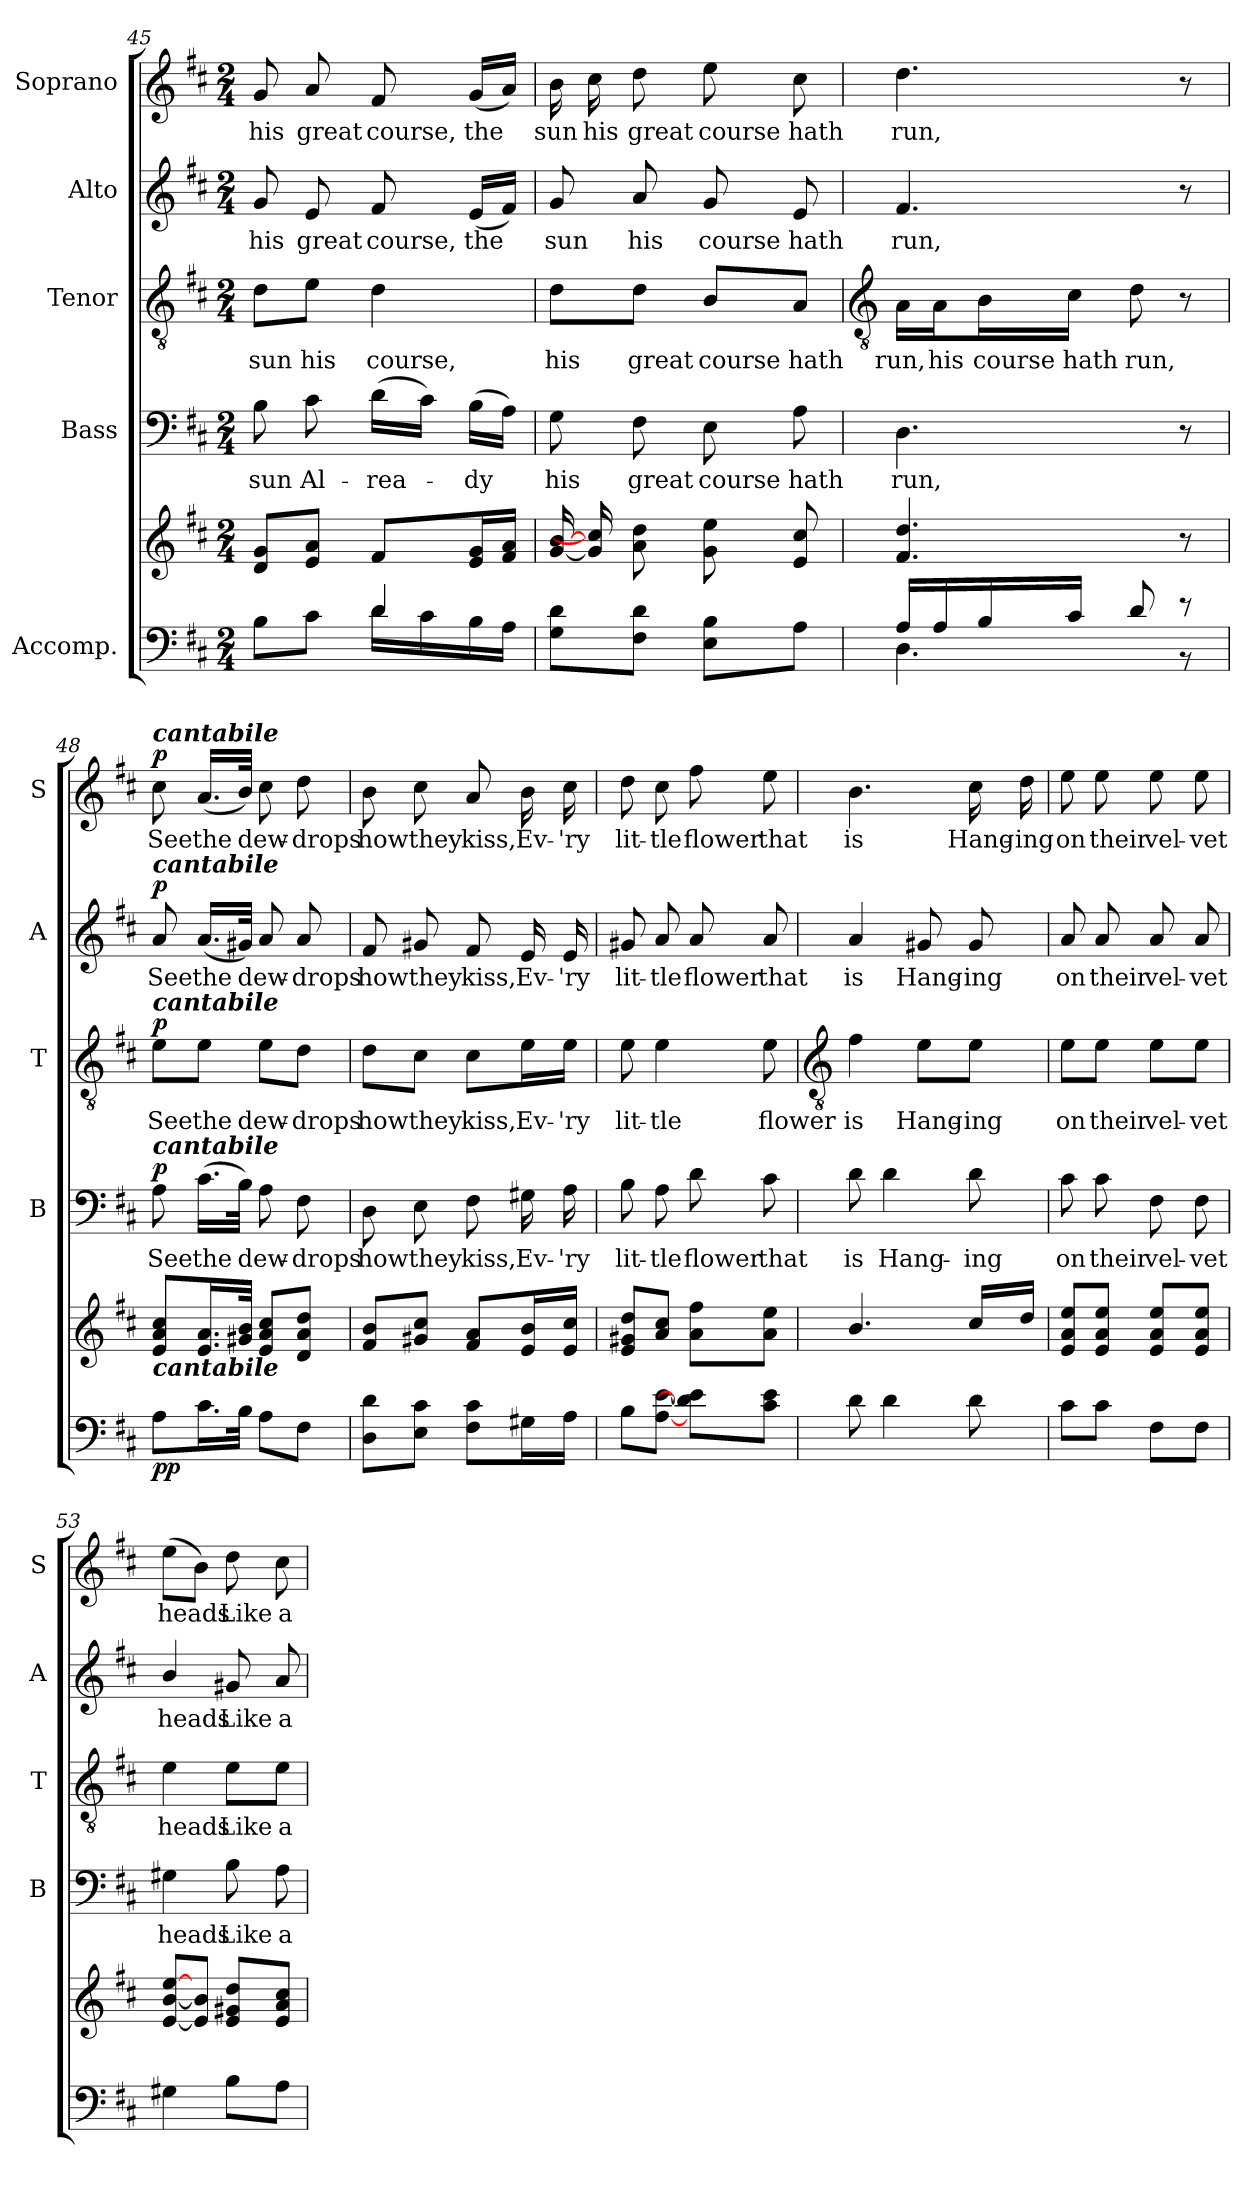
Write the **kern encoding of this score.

**kern	**kern	**dynam	**kern	**text	**dynam	**kern	**text	**dynam	**kern	**text	**dynam	**kern	**text	**dynam
*part5	*part5	*part5	*part4	*part4	*part4	*part3	*part3	*part3	*part2	*part2	*part2	*part1	*part1	*part1
*staff6	*staff5	*staff5/6	*staff4	*staff4	*staff4	*staff3	*staff3	*staff3	*staff2	*staff2	*staff2	*staff1	*staff1	*staff1
*I"Accomp.	*	*	*I"Bass	*	*	*I"Tenor	*	*	*I"Alto	*	*	*I"Soprano	*	*
*	*	*	*I'B	*	*	*I'T	*	*	*I'A	*	*	*I'S	*	*
*clefF4	*clefG2	*	*clefF4	*	*	*clefGv2	*	*	*clefG2	*	*	*clefG2	*	*
*k[f#c#]	*k[f#c#]	*	*k[f#c#]	*	*	*k[f#c#]	*	*	*k[f#c#]	*	*	*k[f#c#]	*	*
*D:	*D:	*	*D:	*	*	*D:	*	*	*D:	*	*	*D:	*	*
*M2/4	*M2/4	*	*M2/4	*	*	*M2/4	*	*	*M2/4	*	*	*M2/4	*	*
=45	=45	=45	=45	=45	=45	=45	=45	=45	=45	=45	=45	=45	=45	=45
*^	*	*	*	*	*	*	*	*	*	*	*	*	*	*
!	!	!	!	!	!LO:LY:b	!	!	!LO:LY:b	!	!	!LO:LY:b	!	!	!LO:LY:b	!
4ryy	8B\L	8d 8gL	.	8B	sun	.	8d\L	sun	.	8g	his	.	8g	his	.
!	!	!	!	!	!LO:LY:b	!	!	!LO:LY:b	!	!	!LO:LY:b	!	!	!LO:LY:b	!
.	8c#\J	8e 8aJ	.	8c#	Al-	.	8e\J	his	.	8e	great	.	8a	great	.
!	!	!	!	!	!LO:LY:b	!	!	!LO:LY:b	!	!	!LO:LY:b	!	!	!LO:LY:b	!
4d/	16d\LL	8f#L	.	(>16dLL	-rea-	.	4d	course,	.	8f#	course,	.	8f#	course,	.
.	16c#\	.	.	16c#JJ)	.	.	.	.	.	.	.	.	.	.	.
!	!	!	!	!	!LO:LY:b	!	!	!	!	!	!LO:LY:b	!	!	!LO:LY:b	!
.	16B\	16e 16gL	.	(>16BLL	dy	.	.	.	.	(<16eLL	the	.	(<16gLL	the	.
.	16A\JJ	16f# 16aJJ	.	16AJJ)	.	.	.	.	.	16f#JJ)	.	.	16aJJ)	.	.
=46	=46	=46	=46	=46	=46	=46	=46	=46	=46	=46	=46	=46	=46	=46	=46
!LO:N:vis=1	!	!	!	!	!LO:LY:b	!	!	!LO:LY:b	!	!	!LO:LY:b	!	!	!LO:LY:b	!
2ryy	8G\ 8d\L	[16g [16bLL	.	8G	his	.	8d\L	his	.	8g	sun	.	16b	sun	.
!	!	!	!	!	!	!	!	!	!	!	!	!	!	!LO:LY:b	!
.	.	16g] 16cc#]	.	.	.	.	.	.	.	.	.	.	16cc#	his	.
!	!	!	!	!	!LO:LY:b	!	!	!LO:LY:b	!	!	!LO:LY:b	!	!	!LO:LY:b	!
.	8F#\ 8d\J	8a 8ddJ	.	8F#	great	.	8d\J	great	.	8a	his	.	8dd	great	.
!	!	!	!	!	!LO:LY:b	!	!	!LO:LY:b	!	!	!LO:LY:b	!	!	!LO:LY:b	!
.	8E\ 8B\L	8g 8eeL	.	8E	course	.	8B/L	course	.	8g	course	.	8ee	course	.
!	!	!	!	!	!LO:LY:b	!	!	!LO:LY:b	!	!	!LO:LY:b	!	!	!LO:LY:b	!
.	8A\J	8e 8cc#J	.	8A	hath	.	8A/J	hath	.	8e	hath	.	8cc#	hath	.
!!LO:LB:g=z
=47	=47	=47	=47	=47	=47	=47	=47	=47	=47	=47	=47	=47	=47	=47	=47
*	*	*	*	*	*	*	*clefGv2	*	*	*	*	*	*	*	*
!	!	!	!	!	!LO:LY:b	!	!	!LO:LY:b	!	!	!LO:LY:b	!	!	!LO:LY:b	!
16A/LL	4.D\	4.f# 4.dd	.	4.D	run,	.	16A\LL	run,	.	4.f#	run,	.	4.dd	run,	.
!	!	!	!	!	!	!	!	!LO:LY:b	!	!	!	!	!	!	!
16A/	.	.	.	.	.	.	16A\J	his	.	.	.	.	.	.	.
!	!	!	!	!	!	!	!	!LO:LY:b	!	!	!	!	!	!	!
16B/	.	.	.	.	.	.	16B\L	course	.	.	.	.	.	.	.
!	!	!	!	!	!	!	!	!LO:LY:b	!	!	!	!	!	!	!
16c#/JJ	.	.	.	.	.	.	16c#\JJ	hath	.	.	.	.	.	.	.
!	!	!	!	!	!	!	!	!LO:LY:b	!	!	!	!	!	!	!
8d/	.	.	.	.	.	.	8d	run,	.	.	.	.	.	.	.
8r	8r	8r	.	8r	.	.	8r	.	.	8r	.	.	8r	.	.
=48	=48	=48	=48	=48	=48	=48	=48	=48	=48	=48	=48	=48	=48	=48	=48
!	!	!	!	!	!	!	!	!	!	!	!	!	!LO:TX:a:Bi:t=cantabile	!	!
!	!	!	!	!	!	!	!	!	!	!LO:TX:a:Bi:t=cantabile	!	!	!	!	!
!	!	!	!	!	!	!	!LO:TX:a:Bi:t=cantabile	!	!	!	!	!	!	!	!
!	!	!	!	!LO:TX:a:Bi:t=cantabile	!	!	!	!	!	!	!	!	!	!	!
!LO:TX:a:Bi:t=cantabile	!	!	!	!	!	!	!	!	!	!	!	!	!	!	!
!	!	!	!LO:DY:b=2	!	!LO:LY:b	!	!	!LO:LY:b	!	!	!LO:LY:b	!	!	!LO:LY:b	!
!	!	!	!LO:DY:n=1:b	!	!	!LO:DY:b	!	!	!LO:DY:b	!	!	!LO:DY:b	!	!	!LO:DY:b
2ryy	8A\L	8e 8a 8cc#L	p p	8A	See	p	8e\L	See	p	8a	See	p	8cc#	See	p
!	!	!	!	!	!LO:LY:b	!	!	!LO:LY:b	!	!	!LO:LY:b	!	!	!LO:LY:b	!
.	16.c#\L	16.e 16.aL	.	(>16.c#LL	the	.	8e\J	the	.	(<16.aLL	the	.	(<16.aLL	the	.
.	32B\JJ	32g#X 32bJJ	.	32BJJ)	.	.	.	.	.	32g#XJJ)	.	.	32bJJ)	.	.
!	!	!	!	!	!LO:LY:b	!	!	!LO:LY:b	!	!	!LO:LY:b	!	!	!LO:LY:b	!
.	8A\L	8e 8a 8cc#L	.	8A	dew-	.	8e\L	dew-	.	8a	dew-	.	8cc#	dew-	.
!	!	!	!	!	!LO:LY:b	!	!	!LO:LY:b	!	!	!LO:LY:b	!	!	!LO:LY:b	!
.	8F#\J	8d 8a 8ddJ	.	8F#	-drops	.	8d\J	-drops	.	8a	-drops	.	8dd	-drops	.
=49	=49	=49	=49	=49	=49	=49	=49	=49	=49	=49	=49	=49	=49	=49	=49
!	!	!	!	!	!LO:LY:b	!	!	!LO:LY:b	!	!	!LO:LY:b	!	!	!LO:LY:b	!
2ryy	8D\ 8d\L	8f# 8bL	.	8D	how	.	8d\L	how	.	8f#	how	.	8b	how	.
!	!	!	!	!	!LO:LY:b	!	!	!LO:LY:b	!	!	!LO:LY:b	!	!	!LO:LY:b	!
.	8E\ 8c#\J	8g#X 8cc#J	.	8E	they	.	8c#\J	they	.	8g#X	they	.	8cc#	they	.
!	!	!	!	!	!LO:LY:b	!	!	!LO:LY:b	!	!	!LO:LY:b	!	!	!LO:LY:b	!
.	8F#\ 8c#\L	8f# 8aL	.	8F#	kiss,	.	8c#\L	kiss,	.	8f#	kiss,	.	8a	kiss,	.
!	!	!	!	!	!LO:LY:b	!	!	!LO:LY:b	!	!	!LO:LY:b	!	!	!LO:LY:b	!
.	16G#X\L	16e 16bL	.	16G#X	Ev-	.	16e\L	Ev-	.	16e	Ev-	.	16b	Ev-	.
!	!	!	!	!	!LO:LY:b	!	!	!LO:LY:b	!	!	!LO:LY:b	!	!	!LO:LY:b	!
.	16A\JJ	16e 16cc#JJ	.	16A	-'ry	.	16e\JJ	-'ry	.	16e	-'ry	.	16cc#	-'ry	.
=50	=50	=50	=50	=50	=50	=50	=50	=50	=50	=50	=50	=50	=50	=50	=50
!	!	!	!	!	!LO:LY:b	!	!	!LO:LY:b	!	!	!LO:LY:b	!	!	!LO:LY:b	!
2ryy	8B\L	8e 8g#X 8ddL	.	8B	lit-	.	8e	lit-	.	8g#X	lit-	.	8dd	lit-	.
!	!	!	!	!	!LO:LY:b	!	!	!LO:LY:b	!	!	!LO:LY:b	!	!	!LO:LY:b	!
.	[8A\ [8e\J	8a 8cc#J	.	8A	-tle	.	4e	-tle	.	8a	-tle	.	8cc#	-tle	.
!	!	!	!	!	!LO:LY:b	!	!	!	!	!	!LO:LY:b	!	!	!LO:LY:b	!
.	8d\] 8e\]L	8a 8ff#L	.	8d	flower	.	.	.	.	8a	flower	.	8ff#	flower	.
!	!	!	!	!	!LO:LY:b	!	!	!LO:LY:b	!	!	!LO:LY:b	!	!	!LO:LY:b	!
.	8c#\ 8e\J	8a 8eeJ	.	8c#	that	.	8e	flower	.	8a	that	.	8ee	that	.
*v	*v	*	*	*	*	*	*	*	*	*	*	*	*	*	*
!!LO:LB:g=z
=51	=51	=51	=51	=51	=51	=51	=51	=51	=51	=51	=51	=51	=51	=51
*	*	*	*	*	*	*clefGv2	*	*	*	*	*	*	*	*
*^	*	*	*	*	*	*	*	*	*	*	*	*	*	*
!	!	!	!	!	!LO:LY:b	!	!	!LO:LY:b	!	!	!LO:LY:b	!	!	!LO:LY:b	!
*v	*v	*	*	*	*	*	*	*	*	*	*	*	*	*	*
8d	4.b/	.	8d	is	.	4f#	is	.	4a	is	.	4.b	is	.
!	!	!	!	!LO:LY:b	!	!	!	!	!	!	!	!	!	!
4d	.	.	4d	Hang-	.	.	.	.	.	.	.	.	.	.
!	!	!	!	!	!	!	!LO:LY:b	!	!	!LO:LY:b	!	!	!	!
.	.	.	.	.	.	8e\L	Hang-	.	8g#X	Hang-	.	.	.	.
!	!	!	!	!LO:LY:b	!	!	!LO:LY:b	!	!	!LO:LY:b	!	!	!LO:LY:b	!
8d	16cc#/LL	.	8d	-ing	.	8e\J	-ing	.	8g#	-ing	.	16cc#	Hang-	.
!	!	!	!	!	!	!	!	!	!	!	!	!	!LO:LY:b	!
.	16dd/JJ	.	.	.	.	.	.	.	.	.	.	16dd	-ing	.
=52	=52	=52	=52	=52	=52	=52	=52	=52	=52	=52	=52	=52	=52	=52
!	!	!	!	!LO:LY:b	!	!	!LO:LY:b	!	!	!LO:LY:b	!	!	!LO:LY:b	!
8c#L	8e 8a 8eeL	.	8c#	on	.	8e\L	on	.	8a	on	.	8ee	on	.
!	!	!	!	!LO:LY:b	!	!	!LO:LY:b	!	!	!LO:LY:b	!	!	!LO:LY:b	!
8c#J	8e 8a 8eeJ	.	8c#	their	.	8e\J	their	.	8a	their	.	8ee	their	.
!	!	!	!	!LO:LY:b	!	!	!LO:LY:b	!	!	!LO:LY:b	!	!	!LO:LY:b	!
8F#L	8e 8a 8eeL	.	8F#	vel-	.	8e\L	vel-	.	8a	vel-	.	8ee	vel-	.
!	!	!	!	!LO:LY:b	!	!	!LO:LY:b	!	!	!LO:LY:b	!	!	!LO:LY:b	!
8F#J	8e 8a 8eeJ	.	8F#	-vet	.	8e\J	-vet	.	8a	-vet	.	8ee	-vet	.
=53	=53	=53	=53	=53	=53	=53	=53	=53	=53	=53	=53	=53	=53	=53
!	!	!	!	!LO:LY:b	!	!	!LO:LY:b	!	!	!LO:LY:b	!	!	!LO:LY:b	!
4G#X	[8e [8b [8eeL	.	4G#X	heads	.	4e	heads	.	4b/	heads	.	(>8eeL	heads	.
.	8e] 8b]J	.	.	.	.	.	.	.	.	.	.	8bJ)	.	.
!	!	!	!	!LO:LY:b	!	!	!LO:LY:b	!	!	!LO:LY:b	!	!	!LO:LY:b	!
8BL	8e 8g#X 8ddL	.	8B	Like	.	8e\L	Like	.	8g#X	Like	.	8dd	Like	.
!	!	!	!	!LO:LY:b	!	!	!LO:LY:b	!	!	!LO:LY:b	!	!	!LO:LY:b	!
8AJ	8e 8a 8cc#J	.	8A	a	.	8e\J	a	.	8a	a	.	8cc#	a	.
=	=	=	=	=	=	=	=	=	=	=	=	=	=	=
*-	*-	*-	*-	*-	*-	*-	*-	*-	*-	*-	*-	*-	*-	*-
